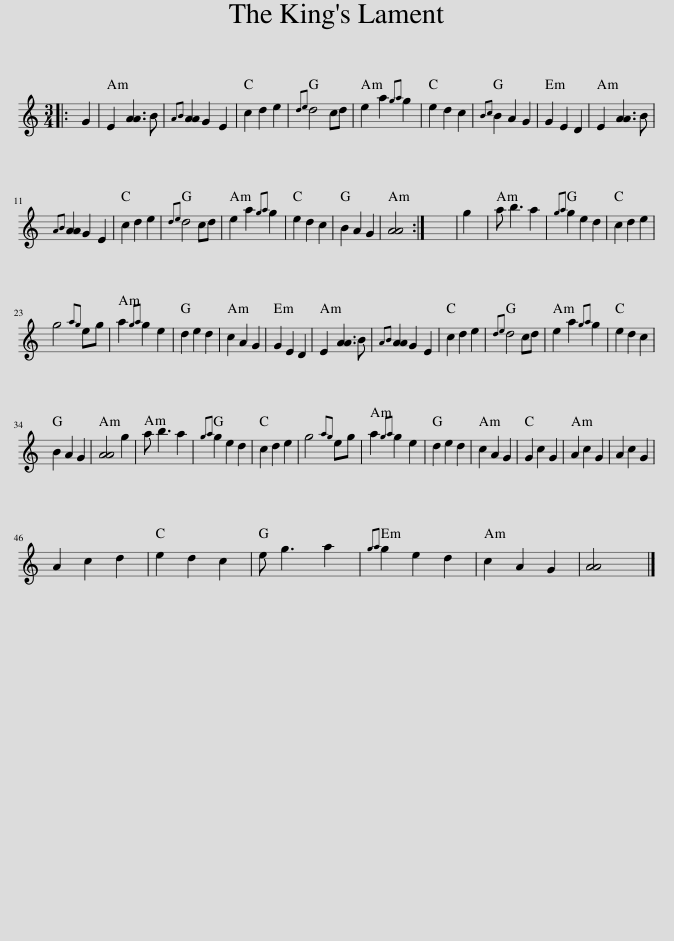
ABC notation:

X:1
L:1/8
M:3/4
I:linebreak $
K:C
V:1 treble
V:1
|: G2 | E2 [AA]3 B |{AB} [AA]2 G2 E2 | c2 d2 e2 |{de} d4 cd | %5
 e2 a2{ga} g2 | e2 d2 c2 |{Bc} B2 A2 G2 | G2 E2 D2 | E2 [AA]3 B |$ %10
{AB} [AA]2 G2 E2 | c2 d2 e2 |{de} d4 cd | e2 a2{ga} g2 | e2 d2 c2 | %15
 B2 A2 G2 | [AA]4 :| x6 | g2 | a b3 a2 | %20
{ga} g2 e2 d2 | c2 d2 e2 |$ g4{ag} eg | a2{ga} g2 e2 | d2 e2 d2 | %25
 c2 A2 G2 | G2 E2 D2 | E2 [AA]3 B |{AB} [AA]2 G2 E2 | c2 d2 e2 | %30
{de} d4 cd | e2 a2{ga} g2 | e2 d2 c2 |$ B2 A2 G2 | [AA]4 g2 | %35
 a b3 a2 |{ga} g2 e2 d2 | c2 d2 e2 | g4{ag} eg | a2{ga} g2 e2 | %40
 d2 e2 d2 | c2 A2 G2 | G2 c2 G2 | A2 c2 G2 | A2 c2 G2 |$ %45
 A2 c2 d2 | e2 d2 c2 | e g3 a2 |{ga} g2 e2 d2 | c2 A2 G2 | %50
 [AA]4 |] %51
